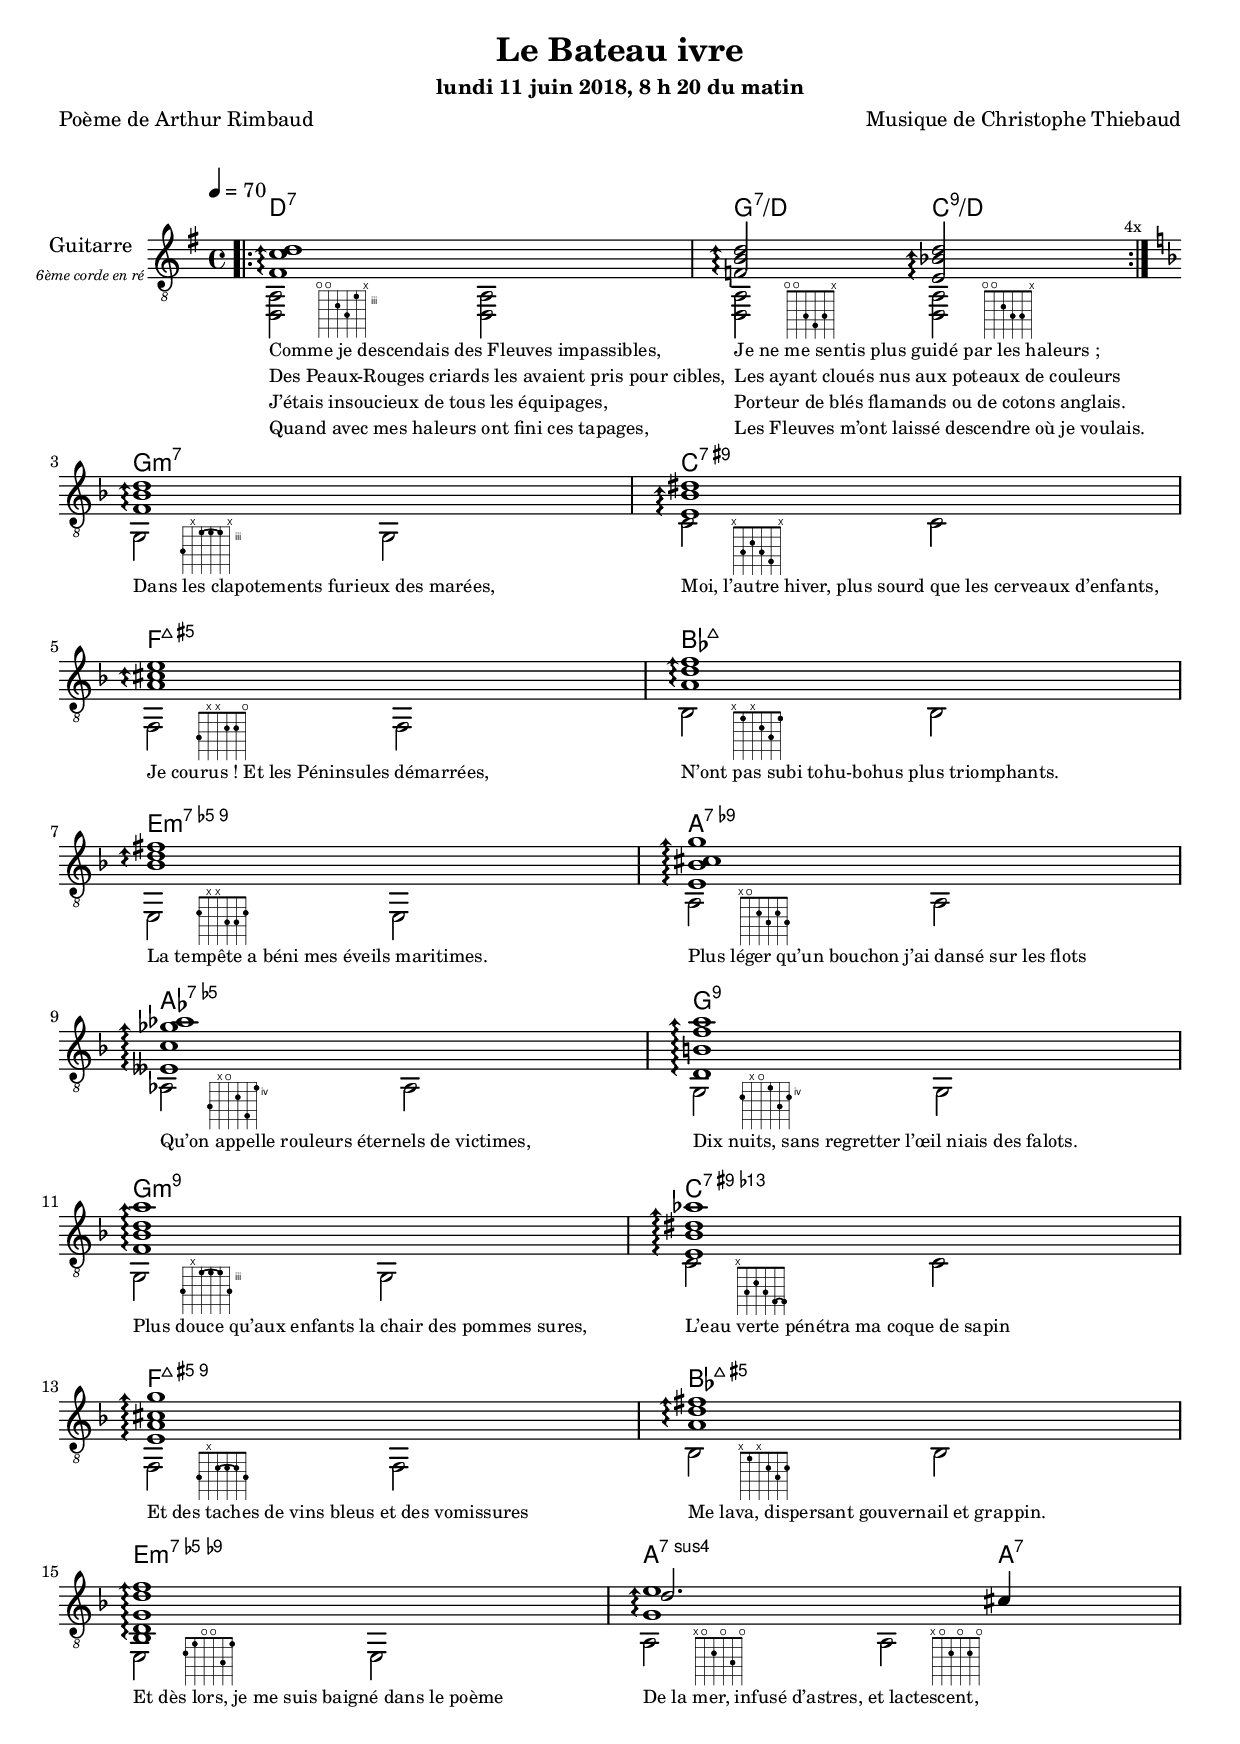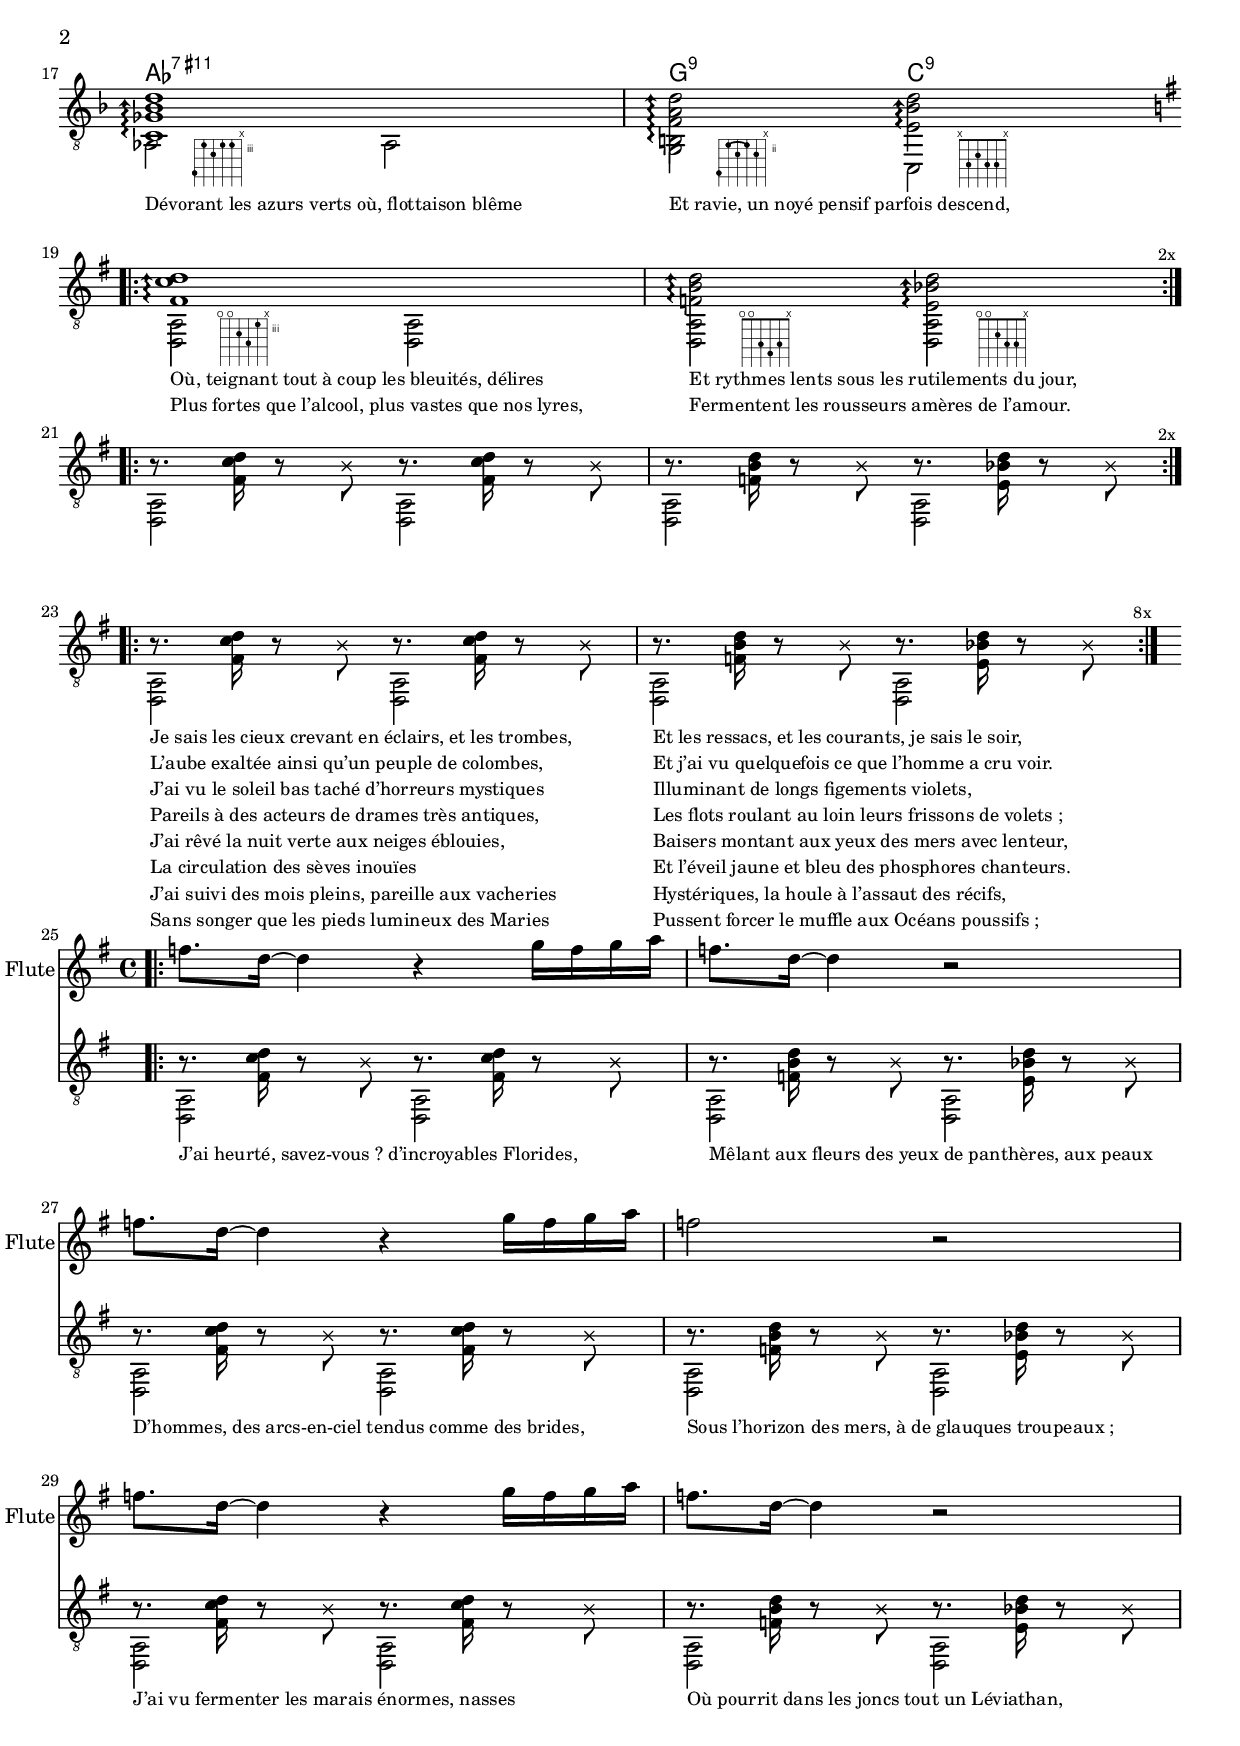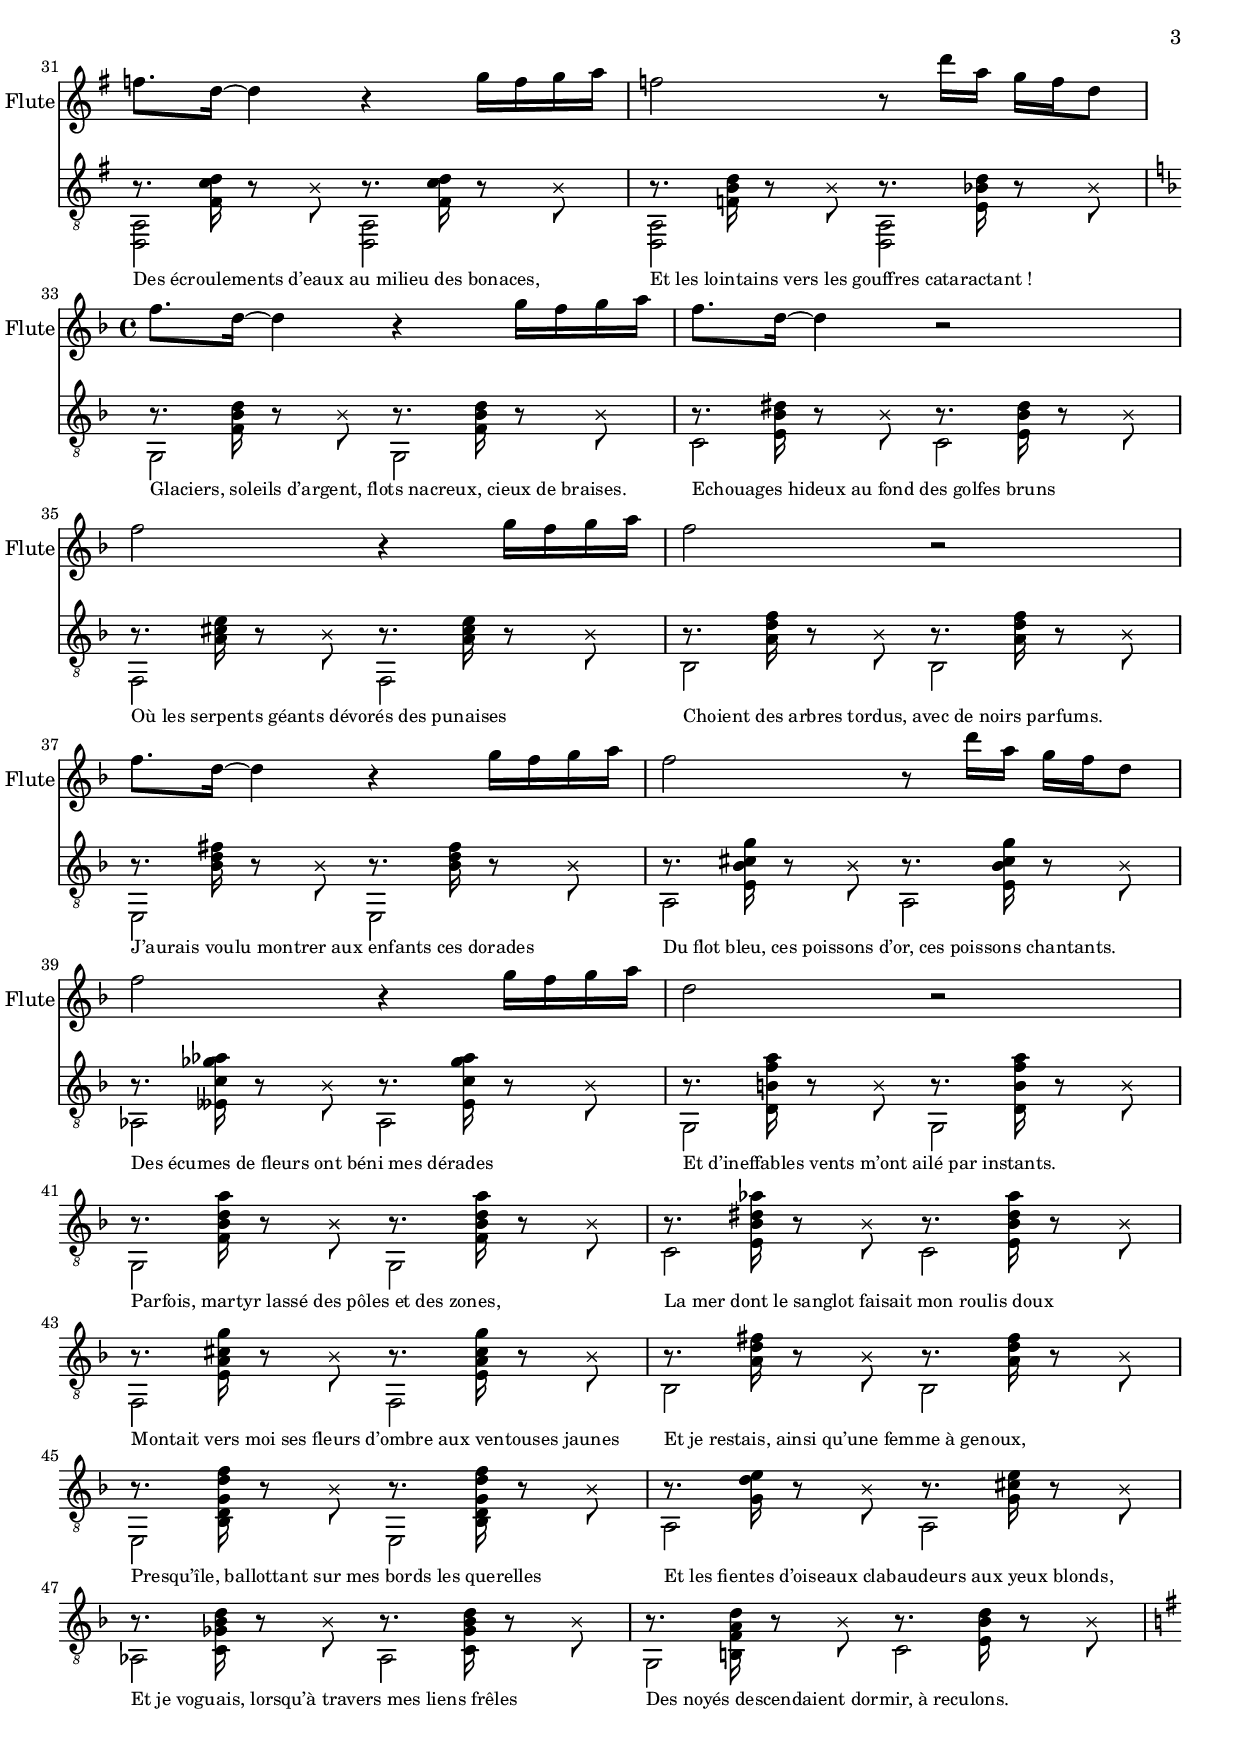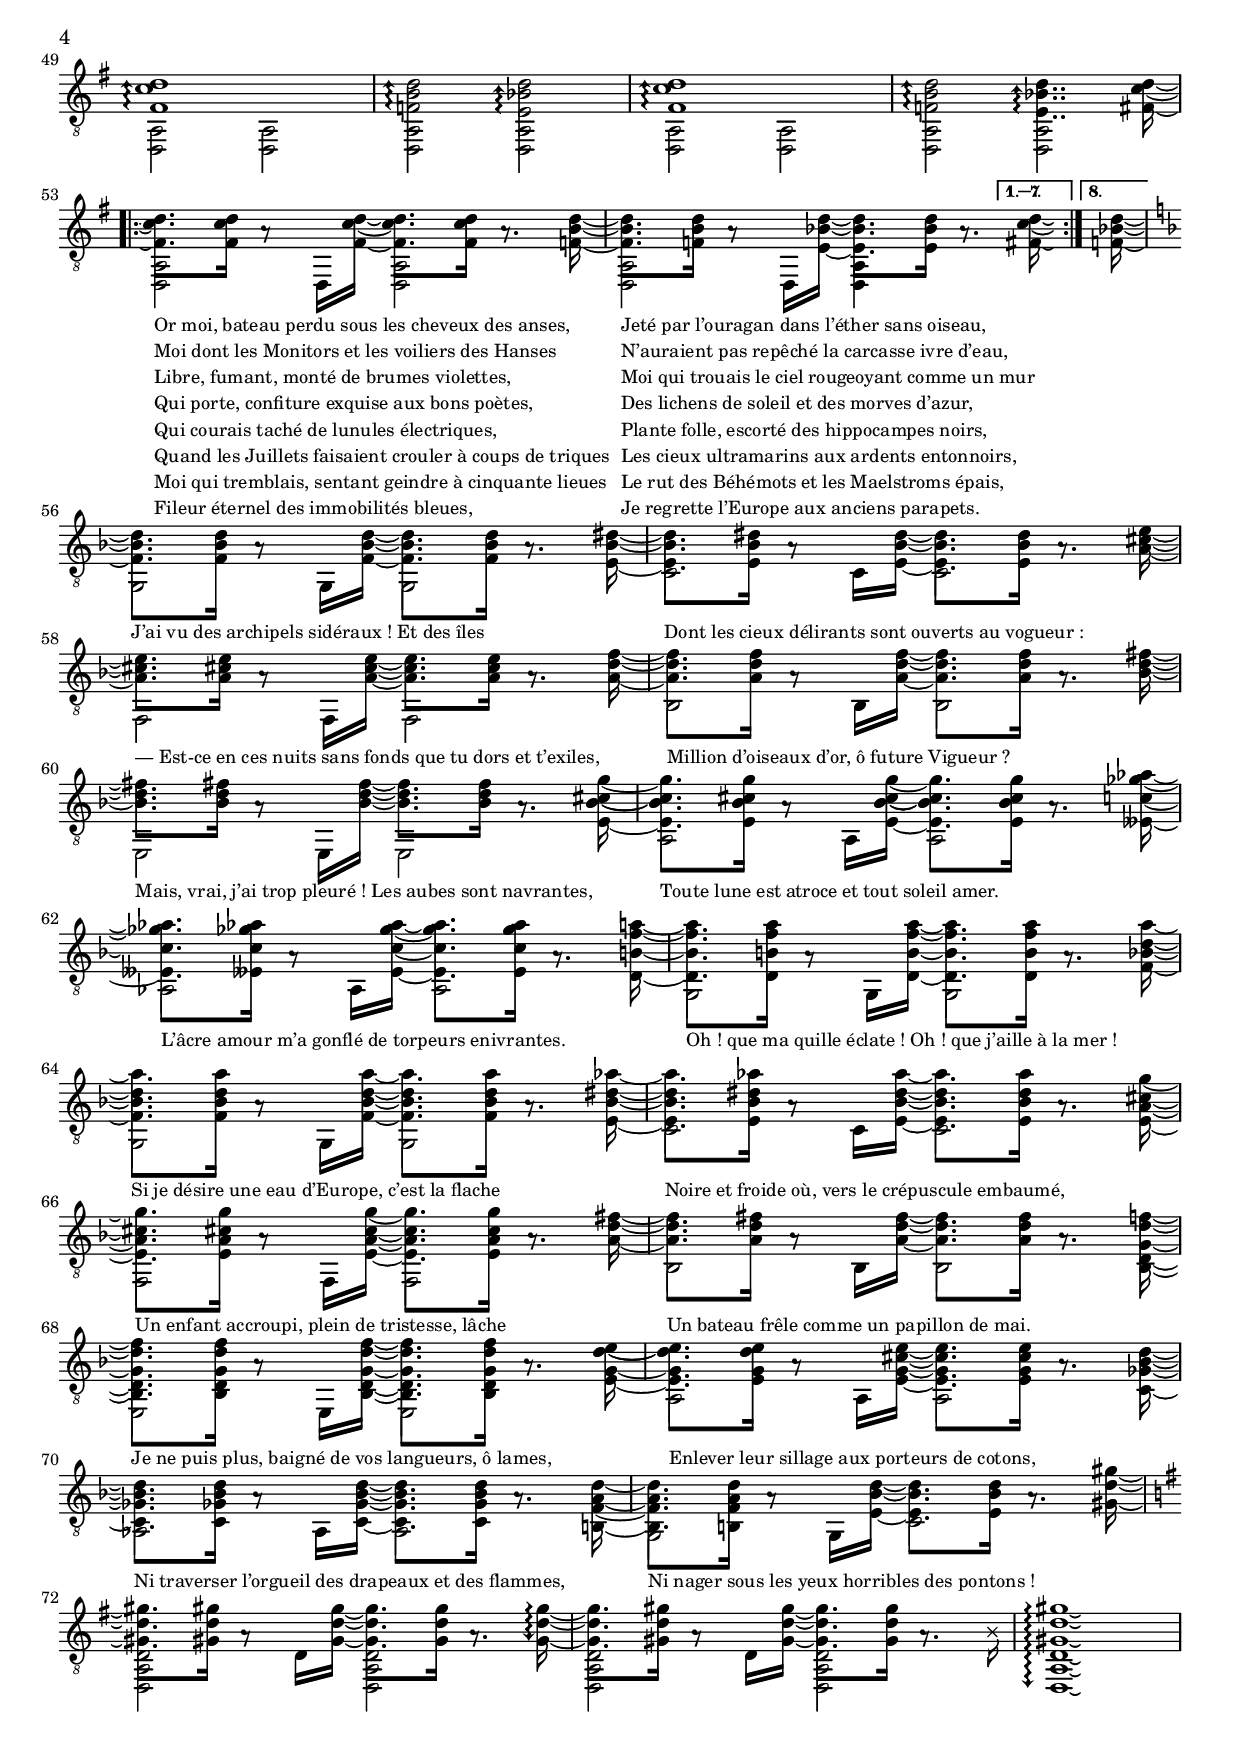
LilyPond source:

\version "2.22"

#(set-global-staff-size 18)

\paper {
  page-count = #4
}
%{
%}

textOne = \lyricmode {
  "Comme je descendais des Fleuves impassibles, " " "
  "Je ne me sentis plus guidé par les haleurs ; " " "
} textOneAndAHalf = \lyricmode {
  "Des Peaux-Rouges criards les avaient pris pour cibles, " " "
  "Les ayant cloués nus aux poteaux de couleurs " " "
} textTwo = \lyricmode {
  "J’étais insoucieux de tous les équipages, " " "
  "Porteur de blés flamands ou de cotons anglais. " " "
} textTwoAndAHalf = \lyricmode {
  "Quand avec mes haleurs ont fini ces tapages, " " "
  "Les Fleuves m’ont laissé descendre où je voulais. " " "
}

textThreeFourFiveSix = \lyricmode {
  "Dans les clapotements furieux des marées," " "
  "Moi, l’autre hiver, plus sourd que les cerveaux d’enfants," " "
  "Je courus ! Et les Péninsules démarrées," " "
  "N’ont pas subi tohu-bohus plus triomphants." " "

  "La tempête a béni mes éveils maritimes." " "
  "Plus léger qu’un bouchon j’ai dansé sur les flots" " "
  "Qu’on appelle rouleurs éternels de victimes," " "
  "Dix nuits, sans regretter l’œil niais des falots." " "

  "Plus douce qu’aux enfants la chair des pommes sures," " "
  "L’eau verte pénétra ma coque de sapin" " "
  "Et des taches de vins bleus et des vomissures" " "
  "Me lava, dispersant gouvernail et grappin." " "

  "Et dès lors, je me suis baigné dans le poème" " "
  "De la mer, infusé d’astres, et lactescent," " "
  "Dévorant les azurs verts où, flottaison blême" " "
  "Et ravie, un noyé pensif parfois descend," " "
}

textSeven=  \lyricmode {
  "Où, teignant tout à coup les bleuités, délires" " "
  "Et rythmes lents sous les rutilements du jour," " "
} textSevenAndAHalf =  \lyricmode {
  "Plus fortes que l’alcool, plus vastes que nos lyres," " "
  "Fermentent les rousseurs amères de l’amour." " "
}

textSilent =  \lyricmode {
  % https://www.compart.com/fr/unicode/U+00A0
  " " " " 
  " " " " 
}

textHeight =  \lyricmode {
  "Je sais les cieux crevant en éclairs, et les trombes," " "
  "Et les ressacs, et les courants, je sais le soir," " "
} textHeightndAHalf = \lyricmode {
  "L’aube exaltée ainsi qu’un peuple de colombes," " "
  "Et j’ai vu quelquefois ce que l’homme a cru voir." " "
} textNine = \lyricmode {
  "J’ai vu le soleil bas taché d’horreurs mystiques" " "
  "Illuminant de longs figements violets," " "
} textNineAndAHalf = \lyricmode {
  "Pareils à des acteurs de drames très antiques," " "
  "Les flots roulant au loin leurs frissons de volets ;" " "
} textTen = \lyricmode {
  "J’ai rêvé la nuit verte aux neiges éblouies," " "
  "Baisers montant aux yeux des mers avec lenteur," " "
} textTenAndAHalf = \lyricmode {
  "La circulation des sèves inouïes" " "
  "Et l’éveil jaune et bleu des phosphores chanteurs." " "
} textEleven = \lyricmode {
  "J’ai suivi des mois pleins, pareille aux vacheries" " "
  "Hystériques, la houle à l’assaut des récifs," " "
} textElevenAndAHalf = \lyricmode {
  "Sans songer que les pieds lumineux des Maries" " "
  "Pussent forcer le muffle aux Océans poussifs ;" " "
} textTwelve = \lyricmode {
  "J’ai heurté, savez-vous ? d’incroyables Florides," " "
  "Mêlant aux fleurs des yeux de panthères, aux peaux" " "
} textTwelveAndAHalf = \lyricmode {
  "D’hommes, des arcs-en-ciel tendus comme des brides," " "
  "Sous l’horizon des mers, à de glauques troupeaux ;" " "
} textThirteen = \lyricmode {
  "J’ai vu fermenter les marais énormes, nasses" " "
  "Où pourrit dans les joncs tout un Léviathan," " "
} textThirteenAndAHalf = \lyricmode {
  "Des écroulements d’eaux au milieu des bonaces," " "
  "Et les lointains vers les gouffres cataractant !" " "
}

textFourteenFifteenSixteenSeventeen = \lyricmode {
  "Glaciers, soleils d’argent, flots nacreux, cieux de braises." " "
  "Echouages hideux au fond des golfes bruns" " "
  "Où les serpents géants dévorés des punaises" " "
  "Choient des arbres tordus, avec de noirs parfums." " "

  "J’aurais voulu montrer aux enfants ces dorades" " "
  "Du flot bleu, ces poissons d’or, ces poissons chantants." " "
  "Des écumes de fleurs ont béni mes dérades" " "
  "Et d’ineffables vents m’ont ailé par instants." " "

  "Parfois, martyr lassé des pôles et des zones," " "
  "La mer dont le sanglot faisait mon roulis doux" " "
  "Montait vers moi ses fleurs d’ombre aux ventouses jaunes" " "
  "Et je restais, ainsi qu’une femme à genoux," " "

  "Presqu’île, ballottant sur mes bords les querelles" " "
  "Et les fientes d’oiseaux clabaudeurs aux yeux blonds," " "
  "Et je voguais, lorsqu’à travers mes liens frêles" " "
  "Des noyés descendaient dormir, à reculons." " "
}

textEighteen = \lyricmode {
  "Or moi, bateau perdu sous les cheveux des anses," " "
  "Jeté par l’ouragan dans l’éther sans oiseau," " "
} textEighteenAndAHalf = \lyricmode {
  "Moi dont les Monitors et les voiliers des Hanses" " "
  "N’auraient pas repêché la carcasse ivre d’eau," " "
} textNineteen = \lyricmode {
  "Libre, fumant, monté de brumes violettes," " "
  "Moi qui trouais le ciel rougeoyant comme un mur" " "
} textNineteenAndAHalf = \lyricmode {
  "Qui porte, confiture exquise aux bons poètes," " "
  "Des lichens de soleil et des morves d’azur," " "
} textTwenty = \lyricmode {
  "Qui courais taché de lunules électriques," " "
  "Plante folle, escorté des hippocampes noirs," " "
} textTwentyAndAHalf = \lyricmode {
  "Quand les Juillets faisaient crouler à coups de triques" " "
  "Les cieux ultramarins aux ardents entonnoirs," " "
} textTwentyOne = \lyricmode {
  "Moi qui tremblais, sentant geindre à cinquante lieues" " "
  "Le rut des Béhémots et les Maelstroms épais," " "
} textTwentyOneAndAHalf = \lyricmode {
  "Fileur éternel des immobilités bleues," " "
  "Je regrette l’Europe aux anciens parapets." " "
}

textTwentyTwoTwentyThreeTwentyFourTwentyFive = \lyricmode {
  "J’ai vu des archipels sidéraux ! Et des îles" " "
  "Dont les cieux délirants sont ouverts au vogueur :" " "
  "— Est-ce en ces nuits sans fonds que tu dors et t’exiles," " "
  "Million d’oiseaux d’or, ô future Vigueur ?" " "

  "Mais, vrai, j’ai trop pleuré ! Les aubes sont navrantes," " "
  "Toute lune est atroce et tout soleil amer." " "
  "L’âcre amour m’a gonflé de torpeurs enivrantes." " "
  "Oh ! que ma quille éclate ! Oh ! que j’aille à la mer !" " "

  "Si je désire une eau d’Europe, c’est la flache" " "
  "Noire et froide où, vers le crépuscule embaumé," " "
  "Un enfant accroupi, plein de tristesse, lâche" " "
  "Un bateau frêle comme un papillon de mai." " "

  "Je ne puis plus, baigné de vos langueurs, ô lames," " "
  "Enlever leur sillage aux porteurs de cotons," " "
  "Ni traverser l’orgueil des drapeaux et des flammes," " "
  "Ni nager sous les yeux horribles des pontons !" " "
}

% \override #'(fret-diagram-details . ((orientation . landscape))) 

reSept                      = \markup {\hspace #7 {\fret-diagram-terse "o;o;4;5;3;x;"}}
solSeptReBasse              = \markup {\hspace #7 {\fret-diagram-terse "o;o;3;4;3;x;"}}
doNeufReBasse               = \markup {\hspace #7 {\fret-diagram-terse "o;o;2;3;3;x;"}}

solMineurSept               = \markup {\hspace #7 {\fret-diagram-terse "5;x;3-(;3;3-);x;"}}
doSeptNeufDieze             = \markup {\hspace #7 {\fret-diagram-terse "x;3;2;3;4;x;"}}
faQuinteAugm                = \markup {\hspace #7 {\fret-diagram-terse "3;x;x;2;2;o;"}}
siSeptMaj                   = \markup {\hspace #7 {\fret-diagram-terse "x;1;x;2;3;1;"}}
miMinSeptQuinteDimNeufDieze = \markup {\hspace #7 {\fret-diagram-terse "2;x;x;3;3;2;"}}
laSeptNeufBemol             = \markup {\hspace #7 {\fret-diagram-terse "x;o;2;3;2;3;"}}
laBemolSeptQuinteDim        = \markup {\hspace #7 {\fret-diagram-terse "6;x;o;5;7;4;"}}
solSept                     = \markup {\hspace #7 {\fret-diagram-terse "5;x;o;4;6;5;"}}

solMinNeuf                  = \markup {\hspace #7 {\fret-diagram-terse "5;x;3-(;3;3-);5;"}}
doSeptNeufDiezeQuinteAugm   = \markup {\hspace #7 {\fret-diagram-terse "x;3;2;3;4-(;4-);"}}
faQuinteAugmBis             = \markup {\hspace #7 {\fret-diagram-terse "3;x;2-(;2;2-);3;"}}
siSeptMajQuinteAugm         = \markup {\hspace #7 {\fret-diagram-terse "x;1;x;2;3;2;"}}
miMinSeptQuinteDimNeufBemol = \markup {\hspace #7 {\fret-diagram-terse "2;1;o;o;3;1;"}}
laSeptSusQuatre             = \markup {\hspace #7 {\fret-diagram-terse "x;o;2;o;3;o;"}}
laSept                      = \markup {\hspace #7 {\fret-diagram-terse "x;o;2;o;2;o;"}}
laBemolNeufOnze             = \markup {\hspace #7 {\fret-diagram-terse "6;3;4;3;3;x;"}}
solNeuf                     = \markup {\hspace #7 {\fret-diagram-terse "5;2-(;3;2-);3;x;"}}
doNeuf                      = \markup {\hspace #7 {\fret-diagram-terse "x;3;2;3;3;x;"}}

tabTablePath = 
\markup
\with-dimensions #'(0 . 0) #'(-4.3 . 2)
\path #0.1 
#'((moveto    0.05   0.00)
   (lineto    1.05   1.00)
   (moveto    1.05   0.00)
   (lineto    0.05   1.00))

tabTable = \once \override NoteHead.stencil = #(lambda (grob) (grob-interpret-markup grob tabTablePath))

strumOne = #(define-music-function
             (chord)
             (string-or-music?)
             #{
               bes'8.\rest #chord bes'8\rest \once \override Accidental #'stencil = ##f \tabTable a'8
               bes'8.\rest #chord bes'8\rest \once \override Accidental #'stencil = ##f \tabTable a'8
             #})

strumTwo = #(define-music-function
             (chord1 chord2)
             (string-or-music? string-or-music?)
             #{
               bes'8.\rest #chord1 bes'8\rest \once \override Accidental #'stencil = ##f \tabTable a'8
               bes'8.\rest #chord2 bes'8\rest \once \override Accidental #'stencil = ##f \tabTable a'8
             #})

strumOneBis = #(define-music-function
                (long short bass next)
                (string-or-music? string-or-music? string-or-music? string-or-music?)
                #{
                  #long #short a'8\rest #bass #short 
                  #long #short a'8.\rest      #next  
                #})

strumTwoBis = #(define-music-function
                (long1 short1 bass long2 short2 short2bis next)
                (string-or-music? string-or-music? string-or-music? string-or-music? string-or-music? string-or-music? string-or-music?)
                #{
                  \arpeggioArrowDown
                  #long1 #short1 a'8\rest #bass #short2
                  #long2 #short2bis a'8.\rest      #next
                #})


% couplet 

coupletBasse = {
  <d a>2-\reSept        <d a>
  <d a>-\solSeptReBasse <d a>-\doNeufReBasse
}

coupletBasseSimple = {
  <d a>2 <d a>
  <d a>  <d a>
}

couplet = {
  \arpeggioArrowUp
  <fis' c'' d''>1\arpeggio
  <f' b' d''>2\arpeggio <e' bes' d''>2\arpeggio
}

coupletStrum = {
  \strumOne { <fis' c'' d''>16 }
  \strumTwo { <f'   b'  d''>16 } { <e' bes' d''>16 }
}

% refrain 

refrain = {
  <f' bes' d''>1\arpeggio
  <e' bes' dis''>1\arpeggio
  <a' cis'' e''>1\arpeggio
  <a' d'' f''>1\arpeggio
  <bes' d'' fis''>1\arpeggio
  <e' bes' cis'' g''>1\arpeggio
  <eeses' c'' ges'' aes''>1\arpeggio
  <d' b' f'' a''>1\arpeggio

  <f' bes' d'' a''>1\arpeggio
  <e' bes' dis'' aes''>1\arpeggio
  <e' a' cis'' g'' >1\arpeggio
  <a' d'' fis''>1\arpeggio
  <bes d' g' d'' f''>1\arpeggio
  <<
    {
      \voiceTwo
      <g' e''>1\arpeggio
    }
    \new Voice {
      \voiceOne
      d''2. cis''4
    }
  >>
  <c' ges' bes' d'' >1\arpeggio
  <b f' a' d'' >2\arpeggio <e' bes' d'' >2\arpeggio
}

refrainStrum =  {
  \strumOne { <f' bes' d''>16 } 
  \strumOne { <e' bes' dis''>16 } 
  \strumOne { <a' cis'' e''>16 } 
  \strumOne { <a' d'' f''>16 } 
  \strumOne { <bes' d'' fis''>16 } 
  \strumOne { <e' bes' cis'' g''>16 } 
  \strumOne { <eeses' c'' ges'' aes''>16 } 
  \strumOne { <d' b' f'' a''>16 } 

  \strumOne { <f' bes' d'' a''>16 } 
  \strumOne { <e' bes' dis'' aes''>16 } 
  \strumOne { <e' a' cis'' g'' >16 } 
  \strumOne { <a' d'' fis''>16 } 
  \strumOne { <bes d' g' d'' f''>16 } 
  \strumTwo { <g' d'' e''>16  }  {<g' cis'' e''>16 } 
  \strumOne { <c' ges' bes' d'' >16 } 
  \strumTwo { <b f' a' d'' >16 }  {<e' bes' d'' >16 }
}

% refrain 
refrainStrunBis =  {
  \strumOneBis { <f'     bes'  d''         >8.} 
               { <f'     bes'  d''         >16~} 
               { g16 }
               { <e'     bes'  dis''       >16~} 
  \strumOneBis { <e'     bes'  dis''       >8.} 
               { <e'     bes'  dis''       >16~} 
               { c'16 }
               { <a'     cis'' e''         >16~} 
  \strumOneBis { <a'     cis'' e''         >8.} 
               { <a'     cis'' e''         >16~} 
               { f16 }
               { <a'     d''   f''         >16~} 
  \strumOneBis { <a'     d''   f''         >8.}
               { <a'     d''   f''         >16~} 
               { bes16 }
               { <bes'   d''   fis''       >16~} 
  \strumOneBis { <bes'   d''   fis''       >8.} 
               { <bes'   d''   fis''       >16~} 
               { e16 }
               { <e'     bes'  cis'' g''   >16~} 
  \strumOneBis { <e'     bes'  cis'' g''   >8.} 
               { <e'     bes'  cis'' g''   >16~} 
               { a16 }
               { <eeses' c''   ges'' aes'' >16~} 
  \strumOneBis { <eeses' c''   ges'' aes'' >8.} 
               { <eeses' c''   ges'' aes'' >16~} 
               { aes16 }
               { <d'     b'    f''   a''   >16~} 
  \strumOneBis { <d'     b'    f''   a''   >8.} 
               { <d'     b'    f''   a''   >16~} 
               { g16 }
               { <f'     bes'  d''   a''   >16~}
  \strumOneBis { <f'     bes'  d''   a''   >8.}
               { <f'     bes'  d''   a''   >16~} 
               { g16 }
               { <e'     bes'  dis'' aes'' >16~} 
  \strumOneBis { <e'     bes'  dis'' aes'' >8.} 
               { <e'     bes'  dis'' aes'' >16~} 
               { c'16 }
               { <e'     a'    cis'' g''   >16~} 
  \strumOneBis { <e'     a'    cis'' g''   >8.} 
               { <e'     a'    cis'' g''   >16~} 
               { f16 }
               { <a'     d''         fis'' >16~} 
  \strumOneBis { <a'     d''         fis'' >8.} 
               { <a'     d''         fis'' >16~} 
               { bes16 }
               { <bes d'     g'  d'' f''   >16~} 
  \strumOneBis { <bes d'     g'  d'' f''   >8.} 
               { <bes d'     g'  d'' f''   >16~} 
               { e16 }
               { <e' g'  d''   e''         >16~} 
  \strumTwoBis { <e' g'  d''   e''         >8.} 
               { <e' g'  d''   e''         >16~} 
               { a16 }
               { <e' g'  cis'' e''         >8.} 
               { <e' g'  cis'' e''         >16~} 
               { <e' g'  cis'' e''         >16} 
               { <c'     ges'  bes' d''    >16~} 
  \strumOneBis { <c'     ges'  bes' d''    >8.} 
               { <c'     ges'  bes' d''    >16~} 
               { aes16 }
               { <b      f'    a' d''      >16~} 
  \strumTwoBis { <b      f'    a' d''      >8.} 
               { <b      f'    a' d''      >16~}
               { g16 }
               { <e'     bes'  d''         >8.}
               { <e'     bes'  d''         >16~}
               { <e'     bes'  d''         >16}
               { <gis'   d''   gis''       >16~}
}

refrainBasse =  {
  g2-\solMineurSept               g
  c'-\doSeptNeufDieze             c'
  f-\faQuinteAugm                 f
  bes-\siSeptMaj                  bes
  e-\miMinSeptQuinteDimNeufDieze  e
  a-\laSeptNeufBemol              a
  aes-\laBemolSeptQuinteDim       aes
  g-\solSept                      g

  g-\solMinNeuf                   g
  c'-\doSeptNeufDiezeQuinteAugm   c'
  f-\faQuinteAugmBis              f
  bes-\siSeptMajQuinteAugm        bes
  e-\miMinSeptQuinteDimNeufBemol  e
  a-\laSeptSusQuatre              a-\laSept
  aes-\laBemolNeufOnze            aes
  g-\solNeuf                      c-\doNeuf
}

refrainBasseSimple = {
  g2  g
  c'  c'
  f   f
  bes bes
  e   e
  a   a
  as  as
  g   g

  g   g
  c'  c'
  f   f
  bes bes
  e   e
  a   a 
  as  as
  g   c' 
}

% coda

codaStrum = {
  \strumOne { <gis' d'' gis''>16 }
  \strumOne { <gis' d'' gis''>16 }
  <d a d' gis' d'' gis''>1
  \arpeggio 
  \laissezVibrer
}

codaStrumBis = {
  \strumOneBis { <gis' d'' gis''>8. } { <gis' d'' gis''>16~} { d'16 } { <gis' d'' gis''>16~ \arpeggio}
  \strumOneBis { <gis' d'' gis''>8. } { <gis' d'' gis''>16~} { d'16 } { \once \override Accidental #'stencil = ##f \tabTable a'16 }
  <d a d' gis' d'' gis''>1 
  \arpeggio 
  \laissezVibrer
}

codaBasse = {
  \repeat unfold 4 <d a d'>2 
}

%%%%%%%%%%%%%%%%%%%%%%%%%%%%%%%%%%%%%%%%%%%%%%

\header {
  title = "Le Bateau ivre"
  subtitle = \markup { \abs-fontsize #10 "lundi 11 juin 2018, 8 h 20 du matin"}
  poet = "Poème de Arthur Rimbaud"
  composer = "Musique de Christophe Thiebaud"
}

\markup {
  \vspace #1
}

\score {

  <<
    \new ChordNames {
      \chordmode { 
        d1:7 
        g2:7/d      c:9/d

        g1:m7
        c:7.9+
        f:7+.5+
        bes:7+
        e:m7.5-.9
        a:7.9-
        aes:7.5-
        g:7.9
        
        g:m7.9
        c:7.9+.13-
        f:7+.5+.9
        bes:7+.5+
        e:m7.5-.9-
        a2.:7sus4    a4:7
        aes1:7.9.11+
        g2:9        c:9
      } 
    }

    \new Staff = "main" \transpose c' c {
      \set Staff.instrumentName = \markup \center-column {
        "Guitarre"
        { \abs-fontsize #7 \italic "6ème corde en ré" }
      }
      \set Staff.midiInstrument = "acoustic guitar (nylon)"

      <<
        \tempo 4 = 70

        \new Voice = "one" {
          \voiceOne

          \repeat volta 4 \couplet 
          \refrain
          \repeat volta 2 \couplet
          \repeat volta 2 \coupletStrum
          \repeat volta 8 \coupletStrum
          \repeat unfold 4 \coupletStrum
          \refrainStrum
          \couplet
          {
            { <fis' c'' d''>1 \arpeggio }
            { 
              <f' b' d''>2 \arpeggio
              <e' bes' d''>4.. \arpeggio
              <fis' c''  d''>16~
            }
          }
          \break
          \repeat volta 8 {
            {
              <fis' c''  d''>8.
              <fis' c''  d''>16 
              a'8 \rest
              d16
              <fis' c''  d''>16~

              <fis' c''  d''>8.
              <fis' c''  d''>16
              a'8. \rest
              <f'   b'   d''>16~

              <f'   b'   d''>8.
              <f'   b'   d''>16
              a'8 \rest
              d16
              <e'   bes' d''>16~

              <e'   bes' d''>8.
              <e'   bes' d''>16
              a'8. \rest
              % ...
            } 
          }
          \alternative {
            { 
              <fis' c''  d''>16\laissezVibrer
            } 
            { 
              <f'   bes' d''>16~
            } 
          }
          \break
          \refrainStrunBis
          \codaStrumBis
        }
        \new Voice = "two" {
          \voiceTwo
          \override Score.RehearsalMark.break-visibility = #end-of-line-visible
          \override Score.RehearsalMark.self-alignment-X = #RIGHT
          \key g \major
          \bar ".|:" 
          \repeat volta 4 \coupletBasse 
          \mark \markup {\tiny  "4x"} 
          \break
        
          \key d \minor
          \refrainBasse
          \break
        
          \key g \major
          \bar ".|:" 
          \repeat volta 2 \coupletBasse
          \mark \markup { \tiny  "2x"} 
          \break
        
          \bar ":|.|:" 
          \repeat volta 2 \coupletBasseSimple
          \mark \markup { \tiny  "2x"} 
          \break
        
          \bar ":|.|:" 
          \repeat volta 8 \coupletBasseSimple
          \mark \markup { \tiny  "8x"} 
          \break
          <<
            \new Staff \with {
              instrumentName = "Flute"
              shortInstrumentName = "Flute"
              midiInstrument = "flute"
              alignAboveContext = #"main"
            } \relative d''' {
              \key g \major
              \clef treble
              f8. d16~ d4  r4        g16 f g a | 
              f8. d16~ d4  r2                  | 
              f8. d16~ d4  r4        g16 f g a | 
              f2           r2                  | 
              f8. d16~ d4  r4        g16 f g a | 
              f8. d16~ d4  r2                  | 
              f8. d16~ d4  r4        g16 f g a | 
              f2           r8 d'16 a g   f d8  | 
            }
            \bar ":|.|:" 
            \repeat unfold 4 \coupletBasseSimple
            \break
          >>
          <<
            \new Staff  \with {
              instrumentName = "Flute"
              shortInstrumentName = "Flute"
              midiInstrument = "flute"
              alignAboveContext = #"main" 
            } \relative d''' {
              \key d \minor
              \clef treble
              f8. d16~ d4  r4        g16 f g a | 
              f8. d16~ d4  r2                  | 
              f2           r4        g16 f g a | 
              f2           r2                  | 
              f8. d16~ d4  r4        g16 f g a | 
              f2           r8 d'16 a g   f d8  | 
              f2           r4        g16 f g a | 
              d,2          r2                  | 
            }

            \key d \minor
            \refrainBasseSimple
          >>

          \break
          \key g \major
          \coupletBasseSimple
          \coupletBasseSimple
          \break
        
          \repeat volta 8 {<d a>2 <d a> | <d a> <d a>4 \hideNotes r8. \unHideNotes } 
          \alternative {
            { \hideNotes r16 \unHideNotes \mark \markup { \tiny  "8x"} } 
            { \hideNotes r16 \unHideNotes } 
          }
          \break
        
          \key d \minor
          \refrainBasseSimple
          \break
        
          \key g \major
          \codaBasse
        }
      
        \new Lyrics \lyricsto "two" {
          <<
            \textOne
            \new Lyrics {
              \set associatedVoice = "two"
              \textOneAndAHalf
            }
            \new Lyrics {
              \set associatedVoice = "two"
              \textTwo
            }
            \new Lyrics {
              \set associatedVoice = "two"
              \textTwoAndAHalf
            }
          >>
          \textThreeFourFiveSix
          <<
            \textSeven

            \new Lyrics {
              \set associatedVoice = "two"
              \textSevenAndAHalf
            }
          >>
          \textSilent
          <<
            \textHeight

            \new Lyrics {
              \set associatedVoice = "two"
              \textHeightndAHalf
            }
            \new Lyrics {
              \set associatedVoice = "two"
              \textNine
            }
            \new Lyrics {
              \set associatedVoice = "two"
              \textNineAndAHalf
            }
            \new Lyrics {
              \set associatedVoice = "two"
              \textTen
            }
            \new Lyrics {
              \set associatedVoice = "two"
              \textTenAndAHalf
            }
            \new Lyrics {
              \set associatedVoice = "two"
              \textEleven
            }
            \new Lyrics {
              \set associatedVoice = "two"
              \textElevenAndAHalf
            }
          >> 
          \textTwelve
          \textTwelveAndAHalf
          \textThirteen
          \textThirteenAndAHalf
          \textFourteenFifteenSixteenSeventeen
          \textSilent
          \textSilent
          <<
            \textEighteen

            \new Lyrics {
              \set associatedVoice = "two"
              \textEighteenAndAHalf
            }
            \new Lyrics {
              \set associatedVoice = "two"
              \textNineteen
            }
            \new Lyrics {
              \set associatedVoice = "two"
              \textNineteenAndAHalf
            }
            \new Lyrics {
              \set associatedVoice = "two"
              \textTwenty
            }
            \new Lyrics {
              \set associatedVoice = "two"
              \textTwentyAndAHalf
            }
            \new Lyrics {
              \set associatedVoice = "two"
              \textTwentyOne
            }
            \new Lyrics {
              \set associatedVoice = "two"
              \textTwentyOneAndAHalf
            }
          >>
          \textTwentyTwoTwentyThreeTwentyFourTwentyFive
        }

      >>

    }
  >>
  \layout {
    \clef "treble_8"
    \time 4/4
    \override LyricText.self-alignment-X = #LEFT
    \override Lyrics.LyricText.font-size = #-1
  
  }

  \midi { 
    \tempo 4 = 70
  }
}

